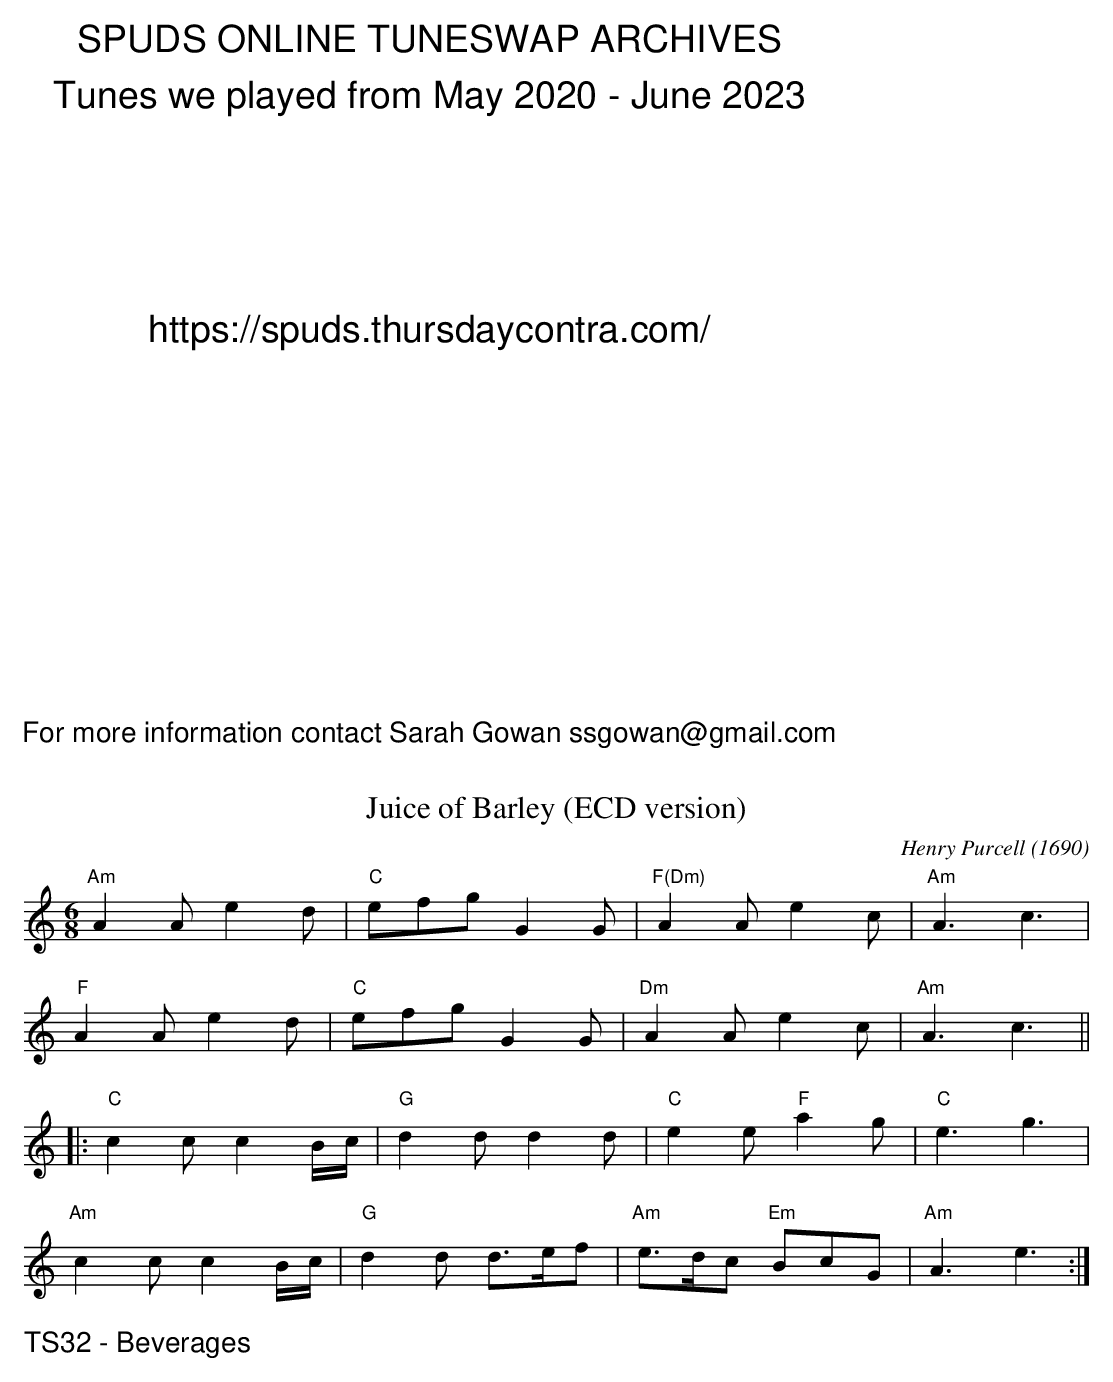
X:1
T:Juice of Barley (ECD version)
C:Henry Purcell (1690)
M:6/8
L:1/8
K:Am
"Am"A2A     e2d | "C"efg G2G | "F(Dm)"A2A  e2c | "Am"A3 c3 |
"F"A2A e2d | "C"efg G2G | "Dm"A2A e2c | "Am"A3     c3 ||
|:"C"c2c      c2B/c/ |  "G"d2d d2d | "C"e2e  "F"a2g |  "C"e3  g3 |
"Am"c2c c2B/c/ | "G"d2d    d>ef | "Am"e>dc "Em"BcG | "Am"A3 e3 :|
